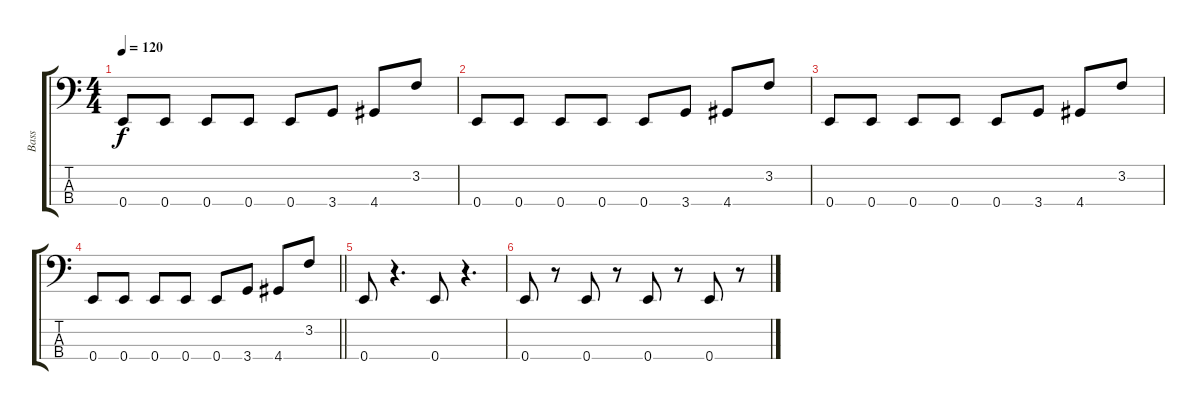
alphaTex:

\track ("Bass" "Bass") {instrument electricbassfinger}
\staff {score tabs}
\tuning (G2 D2 A1 E1) {hide}
\ts (4 4)
\tempo 120
\clef f4
\ks c
0.4.8{dy f} 0.4.8 0.4.8 0.4.8 0.4.8 3.4.8 4.4.8 3.2.8 |
0.4.8 0.4.8 0.4.8 0.4.8 0.4.8 3.4.8 4.4.8 3.2.8 |
0.4.8 0.4.8 0.4.8 0.4.8 0.4.8 3.4.8 4.4.8 3.2.8 |
\barLineRight lightlight
0.4.8 0.4.8 0.4.8 0.4.8 0.4.8 3.4.8 4.4.8 3.2.8 |
0.4.8 r.4{d} 0.4.8 r.4{d} |
0.4.8 r.8 0.4.8 r.8 0.4.8 r.8 0.4.8 r.8
